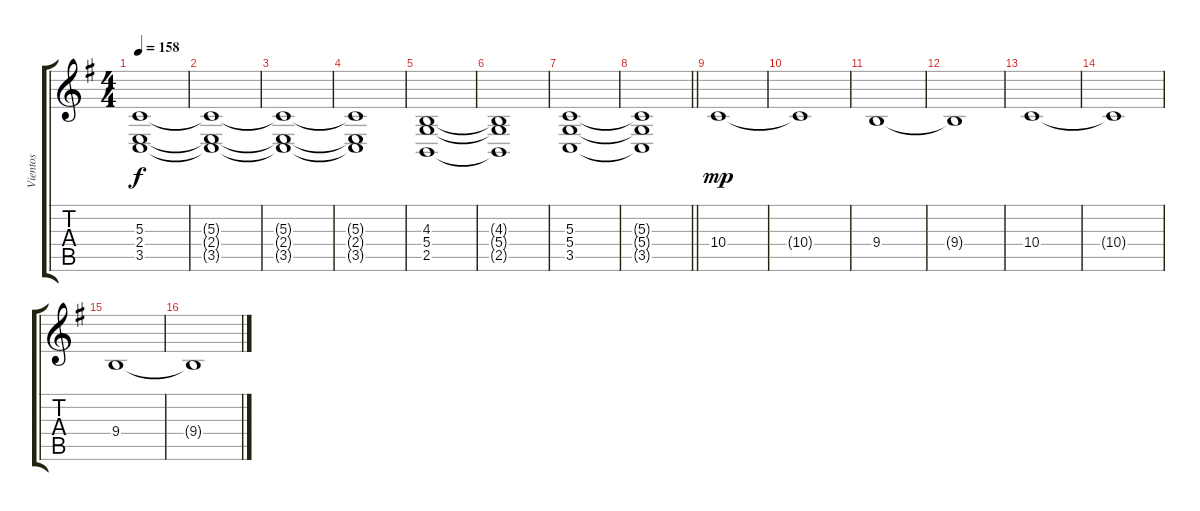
\track ("Vientos" "Vientos") {instrument brasssection}
\staff {score tabs}
\tuning (E4 B3 G3 D3 A2 E2) {hide}
\ts (4 4)
\tempo 158
\clef g2
\ks g
(5.3 2.4 3.5).1{dy f} |
(5.3{t} 2.4{t} 3.5{t}).1 |
(5.3{t} 2.4{t} 3.5{t}).1 |
(5.3{t} 2.4{t} 3.5{t}).1 |
(4.3 5.4 2.5).1 |
(4.3{t} 5.4{t} 2.5{t}).1 |
(5.3 5.4 3.5).1 |
\barLineRight lightlight
(5.3{t} 5.4{t} 3.5{t}).1 |
10.4.1{dy mp} |
10.4{t}.1 |
9.4.1 |
9.4{t}.1 |
10.4.1 |
10.4{t}.1 |
9.4.1 |
9.4{t}.1
